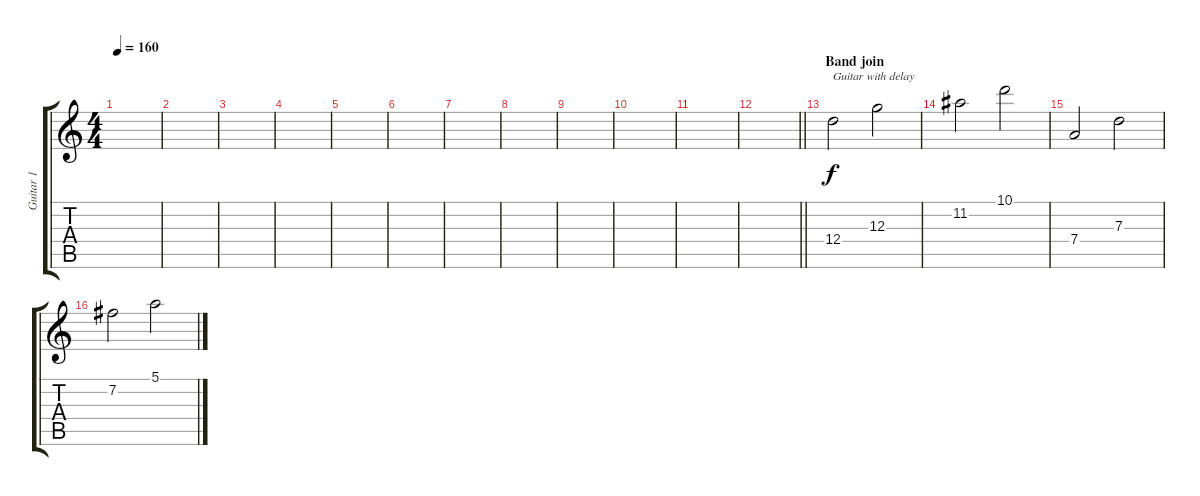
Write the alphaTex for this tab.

\track ("Guitar 1" "Guitar 1") {instrument overdrivenguitar}
\staff {score tabs}
\tuning (E4 B3 G3 D3 A2 E2) {hide}
\ts (4 4)
\tempo 160
\clef g2
\ks c
|
|
|
|
|
|
|
|
|
|
|
\barLineRight lightlight
|
\section ("" "Band join")
12.4.2{txt "Guitar with delay"} 12.3.2 |
11.2.2 10.1.2 |
7.4.2 7.3.2 |
7.2.2 5.1.2
